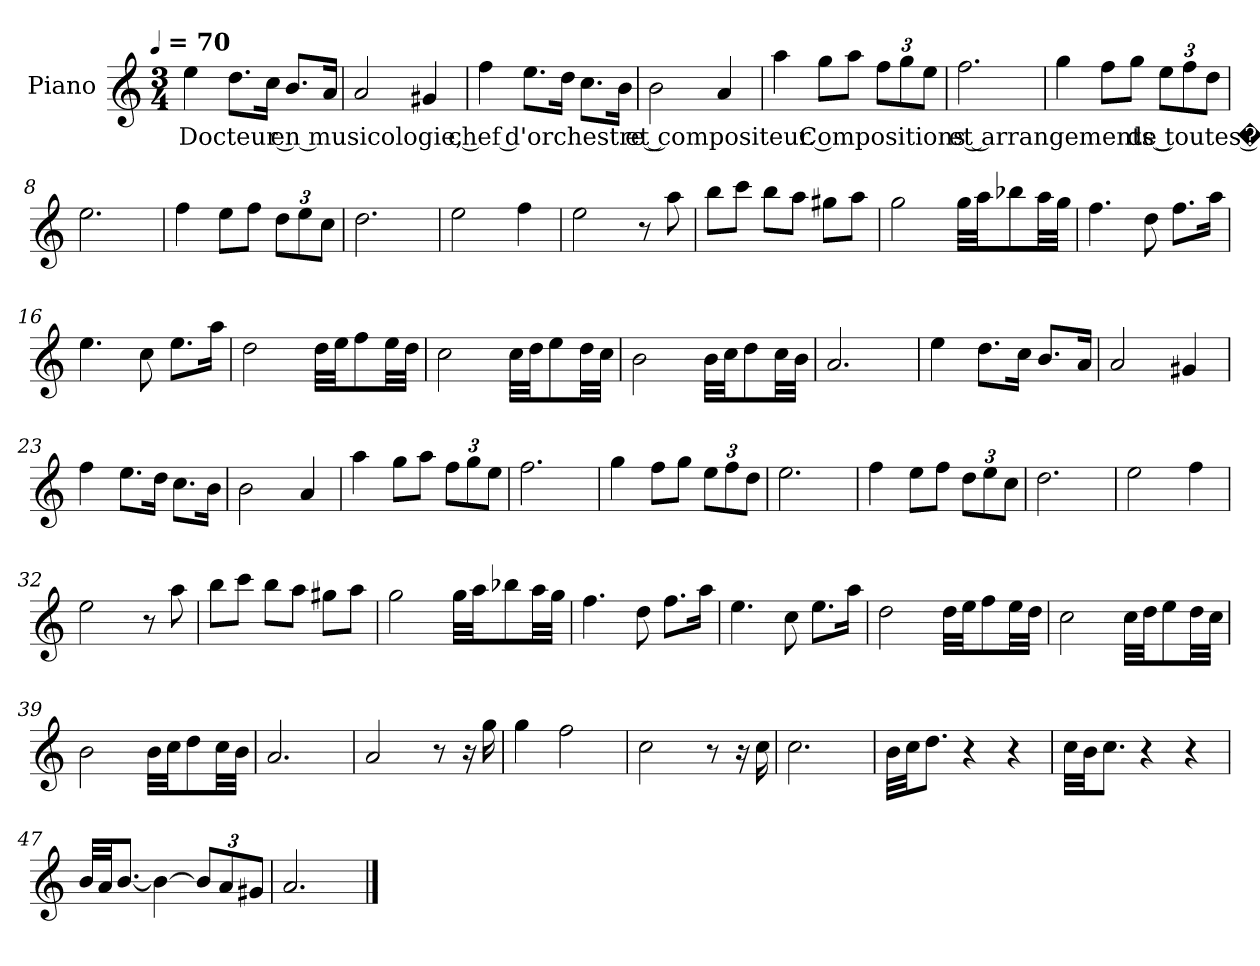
**kern	**text
*part1	*part1
*staff1	*staff1
*I"Piano	*
*I'Pia.	*
*clefG2	*
!!LO:TX:omd:t=[quarter] = 70
*M3/4	*
*MM70	*
=1	=1
4ee	Docteur en musicologie, chef d'orchestre et compositeur. Compositions et arrangements de toutes �poques, dans tous les styles ou genres musicaux et pour n'importe quelles formations instrumentales ou vocales. Qualification : Soci�taire : Page artiste :
8.ddL	.
16ccJk	.
8.bL	.
16aJk	.
!!LO:LB:g=z
=2	=2
2a	.
4g#X	.
=3	=3
4ff	.
8.eeL	.
16ddJk	.
8.ccL	.
16bJk	.
=4	=4
2b	.
4a	.
=5	=5
4aa	.
8ggL	.
8aaJ	.
12ffL	.
12gg	.
12eeJ	.
=6	=6
2.ff	.
=7	=7
4gg	.
8ffL	.
8ggJ	.
12eeL	.
12ff	.
12ddJ	.
=8	=8
2.ee	.
=9	=9
4ff	.
8eeL	.
8ffJ	.
12ddL	.
12ee	.
12ccJ	.
=10	=10
2.dd	.
!!LO:LB:g=z
=11	=11
2ee	.
4ff	.
=12	=12
2ee	.
8r	.
8aa	.
=13	=13
8bbL	.
8cccJ	.
8bbL	.
8aaJ	.
8gg#XL	.
8aaJ	.
=14	=14
2gg	.
32ggLLL	.
32aaJJ	.
8bb-X	.
32aaLL	.
32ggJJJ	.
=15	=15
4.ff	.
8dd	.
8.ffL	.
16aaJk	.
=16	=16
4.ee	.
8cc	.
8.eeL	.
16aaJk	.
=17	=17
2dd	.
32ddLLL	.
32eeJJ	.
8ff	.
32eeLL	.
32ddJJJ	.
!!LO:LB:g=z
=18	=18
2cc	.
32ccLLL	.
32ddJJ	.
8ee	.
32ddLL	.
32ccJJJ	.
=19	=19
2b	.
32bLLL	.
32ccJJ	.
8dd	.
32ccLL	.
32bJJJ	.
=20	=20
2.a	.
=21	=21
4ee	.
8.ddL	.
16ccJk	.
8.bL	.
16aJk	.
=22	=22
2a	.
4g#X	.
=23	=23
4ff	.
8.eeL	.
16ddJk	.
8.ccL	.
16bJk	.
=24	=24
2b	.
4a	.
!!LO:LB:g=z
=25	=25
4aa	.
8ggL	.
8aaJ	.
12ffL	.
12gg	.
12eeJ	.
=26	=26
2.ff	.
=27	=27
4gg	.
8ffL	.
8ggJ	.
12eeL	.
12ff	.
12ddJ	.
=28	=28
2.ee	.
=29	=29
4ff	.
8eeL	.
8ffJ	.
12ddL	.
12ee	.
12ccJ	.
=30	=30
2.dd	.
=31	=31
2ee	.
4ff	.
=32	=32
2ee	.
8r	.
8aa	.
!!LO:LB:g=z
=33	=33
8bbL	.
8cccJ	.
8bbL	.
8aaJ	.
8gg#XL	.
8aaJ	.
=34	=34
2gg	.
32ggLLL	.
32aaJJ	.
8bb-X	.
32aaLL	.
32ggJJJ	.
=35	=35
4.ff	.
8dd	.
8.ffL	.
16aaJk	.
=36	=36
4.ee	.
8cc	.
8.eeL	.
16aaJk	.
=37	=37
2dd	.
32ddLLL	.
32eeJJ	.
8ff	.
32eeLL	.
32ddJJJ	.
=38	=38
2cc	.
32ccLLL	.
32ddJJ	.
8ee	.
32ddLL	.
32ccJJJ	.
!!LO:LB:g=z
=39	=39
2b	.
32bLLL	.
32ccJJ	.
8dd	.
32ccLL	.
32bJJJ	.
=40	=40
2.a	.
=41	=41
2a	.
8r	.
16r	.
16gg	.
=42	=42
4gg	.
2ff	.
=43	=43
2cc	.
8r	.
16r	.
16cc	.
=44	=44
2.cc	.
=45	=45
32bLLL	.
32ccJJ	.
8.ddJ	.
4r	.
4r	.
=46	=46
32ccLLL	.
32bJJ	.
8.ccJ	.
4r	.
4r	.
!!LO:LB:g=z
=47	=47
32bLLL	.
32aJJ	.
[8.bJ	.
4b_	.
12bL]	.
12a	.
12g#XJ	.
=48	=48
2.a	.
==	==
*-	*-
